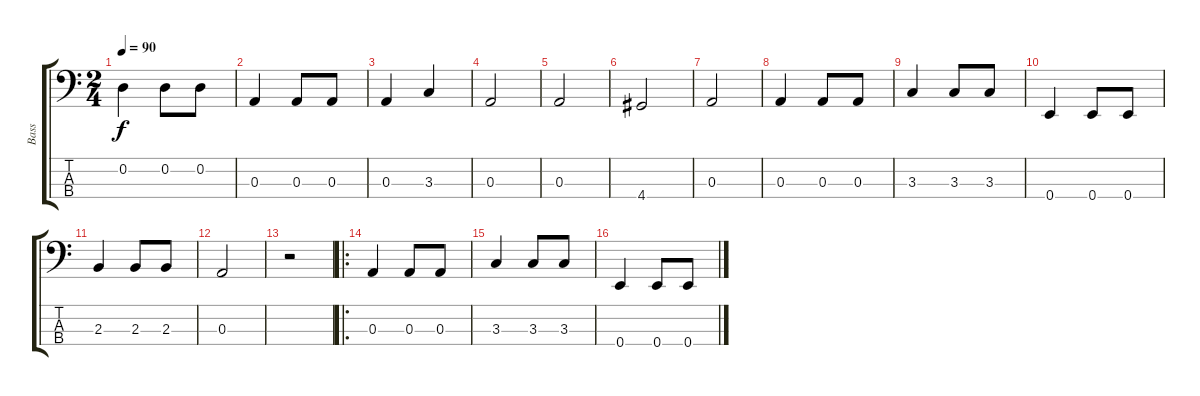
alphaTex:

\track ("Bass" "Bass") {instrument electricbasspick}
\staff {score tabs}
\tuning (G2 D2 A1 E1) {hide}
\ts (2 4)
\tempo 90
\clef f4
\ks c
0.2.4{dy f} 0.2.8 0.2.8 |
0.3.4 0.3.8 0.3.8 |
0.3.4 3.3.4 |
0.3.2 |
0.3.2 |
4.4.2 |
0.3.2 |
0.3.4 0.3.8 0.3.8 |
3.3.4 3.3.8 3.3.8 |
0.4.4 0.4.8 0.4.8 |
2.3.4 2.3.8 2.3.8 |
0.3.2 |
r.2 |
\ro
0.3.4 0.3.8 0.3.8 |
3.3.4 3.3.8 3.3.8 |
0.4.4 0.4.8 0.4.8
